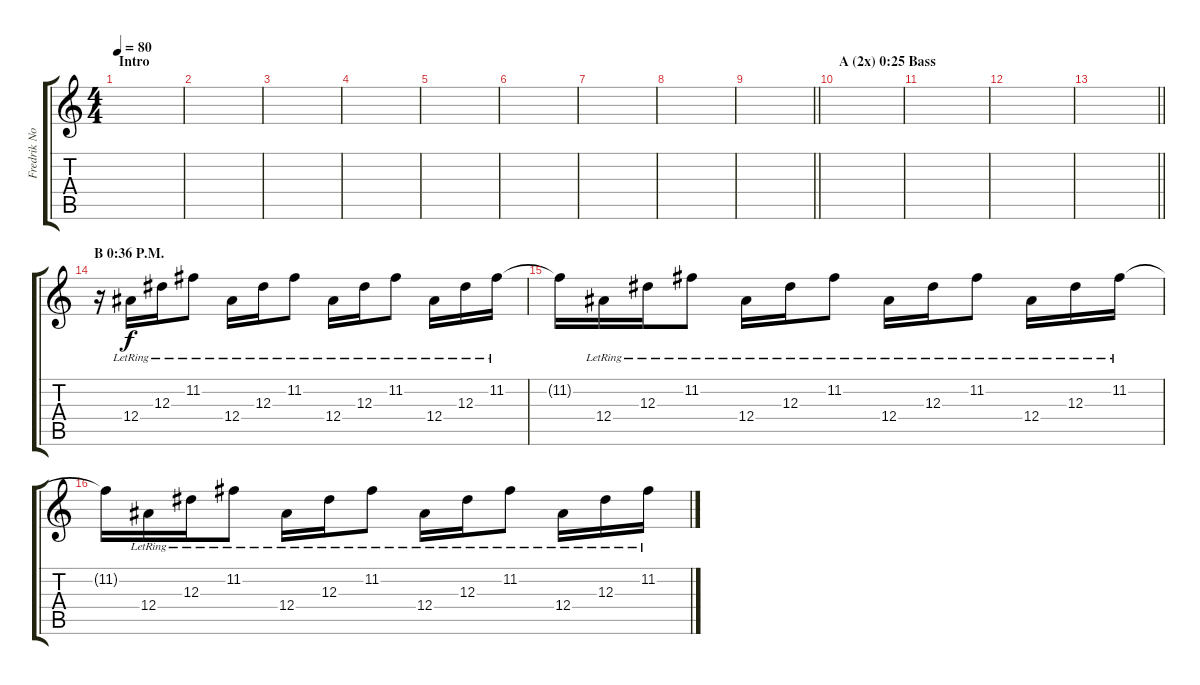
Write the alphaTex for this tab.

\track ("Fredrik Norrman (Rhythm Guitar)" "Fredrik No") {instrument acousticguitarsteel}
\staff {score tabs}
\tuning (C4 G3 Eb3 Bb2 F2 C2) {hide}
\ts (4 4)
\section ("" "Intro")
\tempo 80
\clef g2
\ks c
|
|
|
|
|
|
|
|
\barLineRight lightlight
|
\section ("" "A (2x) 0:25 Bass")
|
|
|
\barLineRight lightlight
|
\section ("" "B 0:36 P.M.")
r.16 12.4{lr}.16 12.3{lr}.16 11.2{lr}.8 12.4{lr}.16 12.3{lr}.16 11.2{lr}.8 12.4{lr}.16 12.3{lr}.16 11.2{lr}.8 12.4{lr}.16 12.3{lr}.16 11.2{lr}.16 |
11.2{t}.16 12.4{lr}.16 12.3{lr}.16 11.2{lr}.8 12.4{lr}.16 12.3{lr}.16 11.2{lr}.8 12.4{lr}.16 12.3{lr}.16 11.2{lr}.8 12.4{lr}.16 12.3{lr}.16 11.2{lr}.16 |
11.2{t}.16 12.4{lr}.16 12.3{lr}.16 11.2{lr}.8 12.4{lr}.16 12.3{lr}.16 11.2{lr}.8 12.4{lr}.16 12.3{lr}.16 11.2{lr}.8 12.4{lr}.16 12.3{lr}.16 11.2{lr}.16
